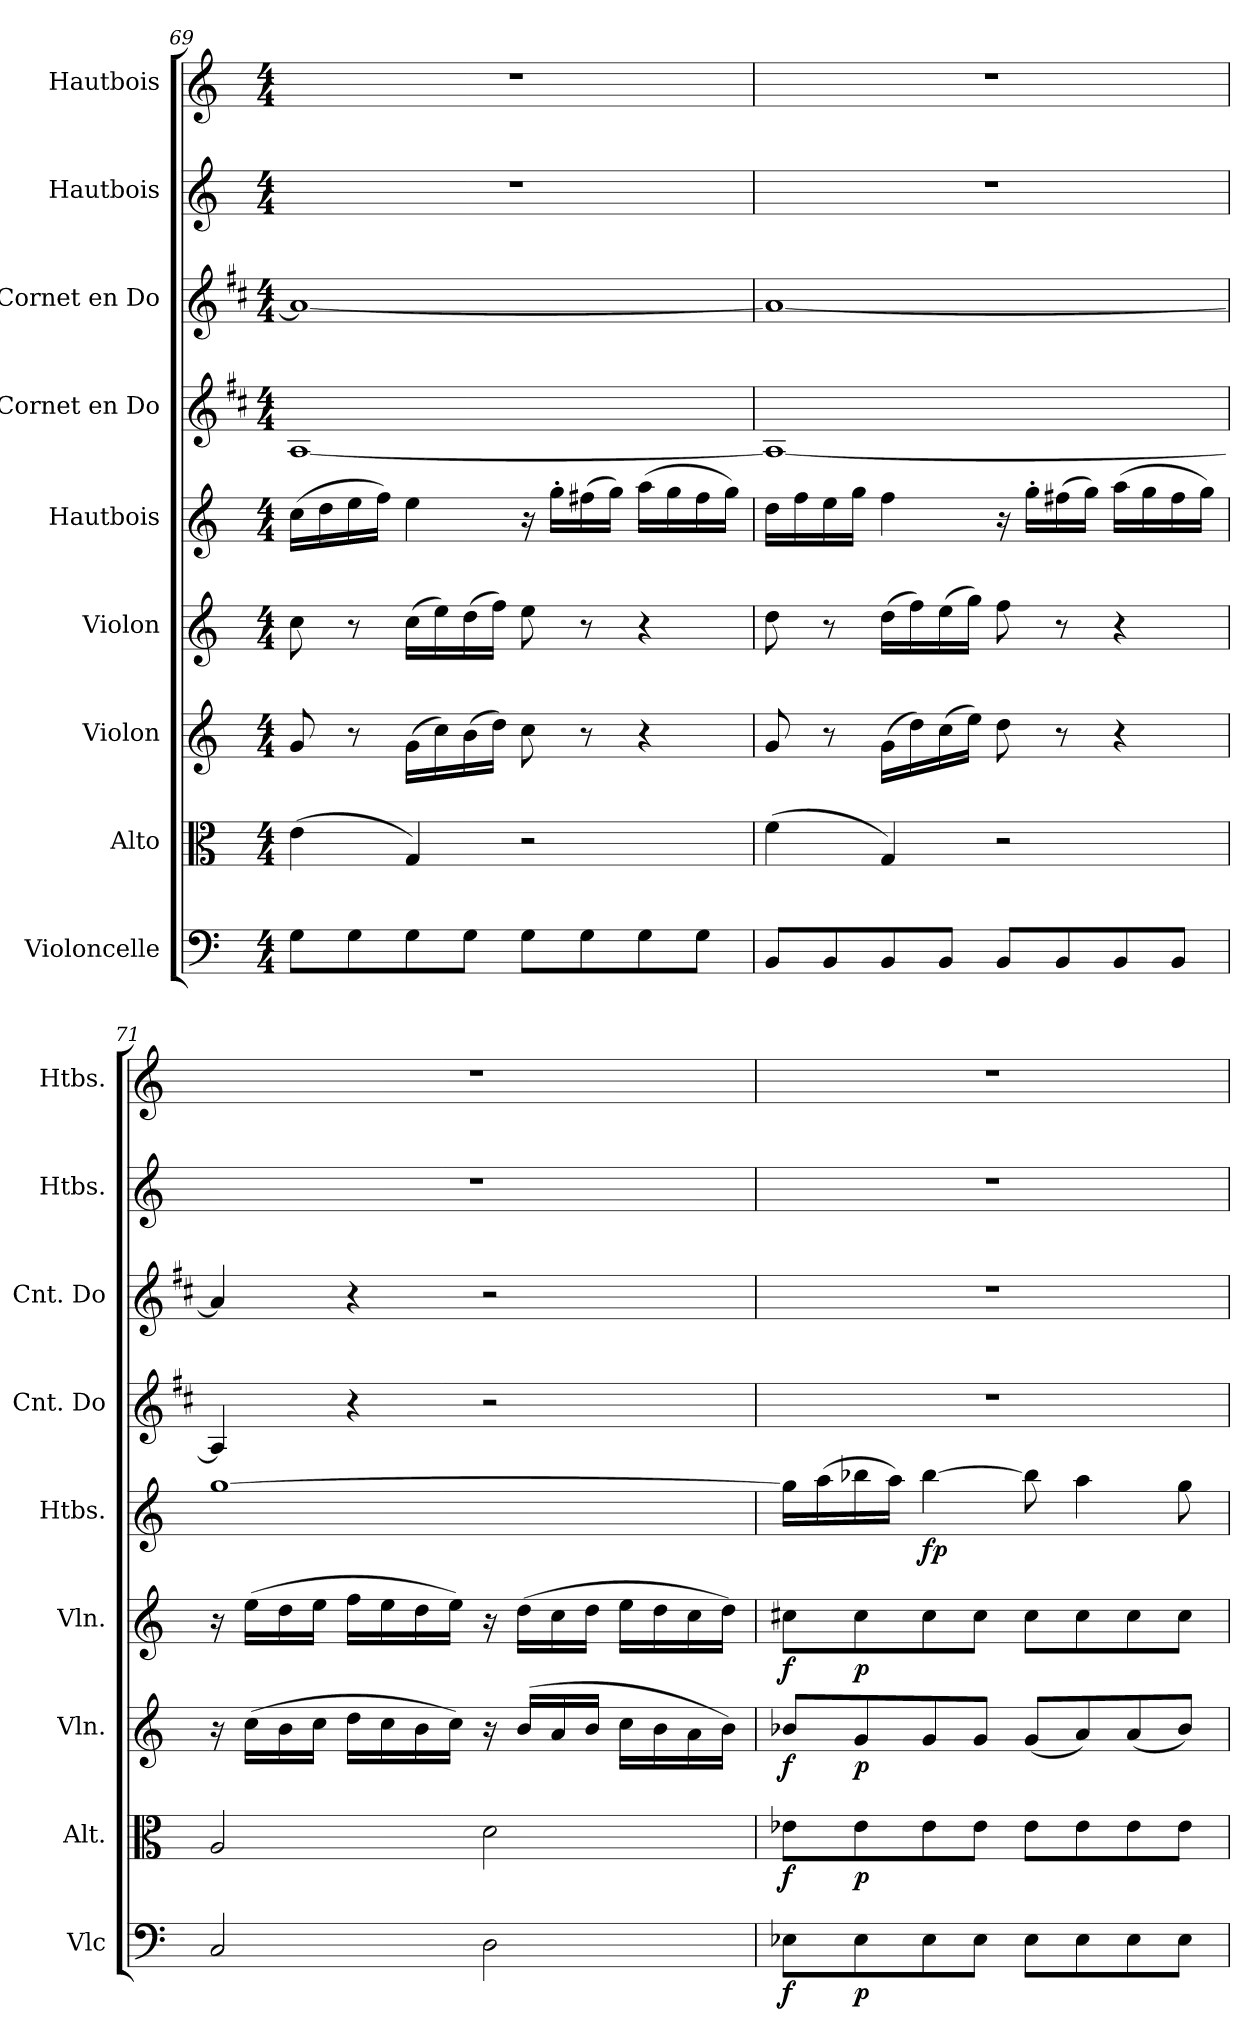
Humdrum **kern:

**kern	**dynam	**kern	**dynam	**kern	**dynam	**kern	**dynam	**kern	**dynam	**kern	**kern	**kern	**kern
*part9	*part9	*part8	*part8	*part7	*part7	*part6	*part6	*part5	*part5	*part4	*part3	*part2	*part1
*staff9	*staff9	*staff8	*staff8	*staff7	*staff7	*staff6	*staff6	*staff5	*staff5	*staff4	*staff3	*staff2	*staff1
*I"Violoncelle	*	*I"Alto	*	*I"Violon	*	*I"Violon	*	*I"Hautbois	*	*I"Cornet en Do	*I"Cornet en Do	*I"Hautbois	*I"Hautbois
*I'Vlc	*	*I'Alt.	*	*I'Vln.	*	*I'Vln.	*	*I'Htbs.	*	*I'Cnt. Do	*I'Cnt. Do	*I'Htbs.	*I'Htbs.
!!LO:PB:g=z
*clefF4	*	*clefC3	*	*clefG2	*	*clefG2	*	*clefG2	*	*clefG2	*clefG2	*clefG2	*clefG2
*	*	*	*	*	*	*	*	*	*	*ITrd1c2	*ITrd1c2	*	*
*k[]	*	*k[]	*	*k[]	*	*k[]	*	*k[]	*	*k[]	*k[]	*k[]	*k[]
*M4/4	*	*M4/4	*	*M4/4	*	*M4/4	*	*M4/4	*	*M4/4	*M4/4	*M4/4	*M4/4
=69	=69	=69	=69	=69	=69	=69	=69	=69	=69	=69	=69	=69	=69
8G\L	.	(4e\	.	8g/	.	8cc\	.	(16cc\LL	.	[1G	1g_	1r	1r
.	.	.	.	.	.	.	.	16dd\	.	.	.	.	.
8G\	.	.	.	8r	.	8r	.	16ee\	.	.	.	.	.
.	.	.	.	.	.	.	.	16ff\JJ)	.	.	.	.	.
8G\	.	4G/)	.	(16g\LL	.	(16cc\LL	.	4ee\	.	.	.	.	.
.	.	.	.	16cc\)	.	16ee\)	.	.	.	.	.	.	.
8G\J	.	.	.	(16b\	.	(16dd\	.	.	.	.	.	.	.
.	.	.	.	16dd\JJ)	.	16ff\JJ)	.	.	.	.	.	.	.
8G\L	.	2r	.	8cc\	.	8ee\	.	16r	.	.	.	.	.
.	.	.	.	.	.	.	.	16gg'\LL	.	.	.	.	.
8G\	.	.	.	8r	.	8r	.	(16ff#X\	.	.	.	.	.
.	.	.	.	.	.	.	.	16gg\JJ)	.	.	.	.	.
8G\	.	.	.	4r	.	4r	.	(16aa\LL	.	.	.	.	.
.	.	.	.	.	.	.	.	16gg\	.	.	.	.	.
8G\J	.	.	.	.	.	.	.	16ff#\	.	.	.	.	.
.	.	.	.	.	.	.	.	16gg\JJ)	.	.	.	.	.
=70	=70	=70	=70	=70	=70	=70	=70	=70	=70	=70	=70	=70	=70
8BB/L	.	(4f\	.	8g/	.	8dd\	.	16dd\LL	.	1G_	1g_	1r	1r
.	.	.	.	.	.	.	.	16ff\	.	.	.	.	.
8BB/	.	.	.	8r	.	8r	.	16ee\	.	.	.	.	.
.	.	.	.	.	.	.	.	16gg\JJ	.	.	.	.	.
8BB/	.	4G/)	.	(16g\LL	.	(16dd\LL	.	4ff\	.	.	.	.	.
.	.	.	.	16dd\)	.	16ff\)	.	.	.	.	.	.	.
8BB/J	.	.	.	(16cc\	.	(16ee\	.	.	.	.	.	.	.
.	.	.	.	16ee\JJ)	.	16gg\JJ)	.	.	.	.	.	.	.
8BB/L	.	2r	.	8dd\	.	8ff\	.	16r	.	.	.	.	.
.	.	.	.	.	.	.	.	16gg'\LL	.	.	.	.	.
8BB/	.	.	.	8r	.	8r	.	(16ff#X\	.	.	.	.	.
.	.	.	.	.	.	.	.	16gg\JJ)	.	.	.	.	.
8BB/	.	.	.	4r	.	4r	.	(16aa\LL	.	.	.	.	.
.	.	.	.	.	.	.	.	16gg\	.	.	.	.	.
8BB/J	.	.	.	.	.	.	.	16ff#\	.	.	.	.	.
.	.	.	.	.	.	.	.	16gg\JJ)	.	.	.	.	.
!!LO:PB:g=z
=71	=71	=71	=71	=71	=71	=71	=71	=71	=71	=71	=71	=71	=71
2C/	.	2A/	.	16r	.	16r	.	[1gg	.	4G/]	4g/]	1r	1r
.	.	.	.	(16cc\LL	.	(16ee\LL	.	.	.	.	.	.	.
.	.	.	.	16b\	.	16dd\	.	.	.	.	.	.	.
.	.	.	.	16cc\JJ	.	16ee\JJ	.	.	.	.	.	.	.
.	.	.	.	16dd\LL	.	16ff\LL	.	.	.	4r	4r	.	.
.	.	.	.	16cc\	.	16ee\	.	.	.	.	.	.	.
.	.	.	.	16b\	.	16dd\	.	.	.	.	.	.	.
.	.	.	.	16cc\JJ)	.	16ee\JJ)	.	.	.	.	.	.	.
2D\	.	2d\	.	16r	.	16r	.	.	.	2r	2r	.	.
.	.	.	.	(16b/LL	.	(16dd\LL	.	.	.	.	.	.	.
.	.	.	.	16a/	.	16cc\	.	.	.	.	.	.	.
.	.	.	.	16b/JJ	.	16dd\JJ	.	.	.	.	.	.	.
.	.	.	.	16cc\LL	.	16ee\LL	.	.	.	.	.	.	.
.	.	.	.	16b\	.	16dd\	.	.	.	.	.	.	.
.	.	.	.	16a\	.	16cc\	.	.	.	.	.	.	.
.	.	.	.	16b\JJ)	.	16dd\JJ)	.	.	.	.	.	.	.
=72	=72	=72	=72	=72	=72	=72	=72	=72	=72	=72	=72	=72	=72
!	!LO:DY:b	!	!LO:DY:b	!	!LO:DY:b	!	!LO:DY:b	!	!	!	!	!	!
8E-X\L	f	8e-X\L	f	8b-X/L	f	8cc#X\L	f	16gg\LL]	.	1r	1r	1r	1r
.	.	.	.	.	.	.	.	(16aa\	.	.	.	.	.
!	!LO:DY:b	!	!LO:DY:b	!	!LO:DY:b	!	!LO:DY:b	!	!	!	!	!	!
8E-\	p	8e-\	p	8g/	p	8cc#\	p	16bb-X\	.	.	.	.	.
.	.	.	.	.	.	.	.	16aa\JJ)	.	.	.	.	.
!	!	!	!	!	!	!	!	!	!LO:DY:b	!	!	!	!
8E-\	.	8e-\	.	8g/	.	8cc#\	.	[4bb-\	fp	.	.	.	.
8E-\J	.	8e-\J	.	8g/J	.	8cc#\J	.	.	.	.	.	.	.
8E-\L	.	8e-\L	.	(8g/L	.	8cc#\L	.	8bb-\]	.	.	.	.	.
8E-\	.	8e-\	.	8a/)	.	8cc#\	.	4aa\	.	.	.	.	.
8E-\	.	8e-\	.	(8a/	.	8cc#\	.	.	.	.	.	.	.
8E-\J	.	8e-\J	.	8b-/J)	.	8cc#\J	.	8gg\	.	.	.	.	.
=	=	=	=	=	=	=	=	=	=	=	=	=	=
*-	*-	*-	*-	*-	*-	*-	*-	*-	*-	*-	*-	*-	*-
